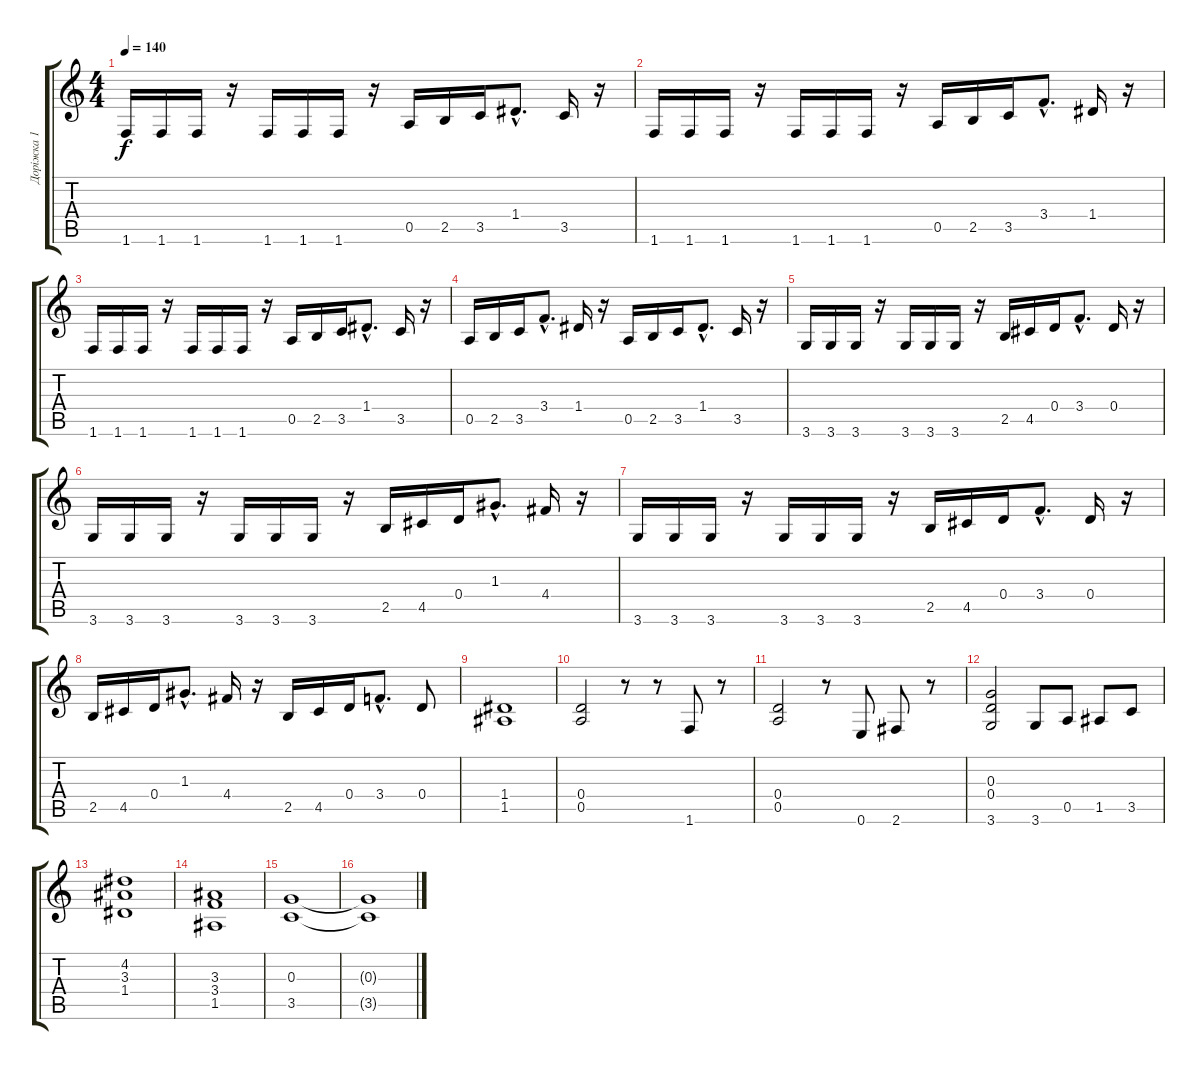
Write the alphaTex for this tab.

\track ("Доріжка 1" "Доріжка 1") {instrument distortionguitar}
\staff {score tabs}
\tuning (E4 B3 G3 D3 A2 E2) {hide}
\ts (4 4)
\tempo 140
\clef g2
\ks c
1.6.16{dy f} 1.6.16 1.6.16 r.16 1.6.16 1.6.16 1.6.16 r.16 0.5.16 2.5.16 3.5.16 1.4{hac}.8{d} 3.5.16 r.16 |
1.6.16 1.6.16 1.6.16 r.16 1.6.16 1.6.16 1.6.16 r.16 0.5.16 2.5.16 3.5.16 3.4{hac}.8{d} 1.4.16 r.16 |
1.6.16 1.6.16 1.6.16 r.16 1.6.16 1.6.16 1.6.16 r.16 0.5.16 2.5.16 3.5.16 1.4{hac}.8{d} 3.5.16 r.16 |
0.5.16 2.5.16 3.5.16 3.4{hac}.8{d} 1.4.16 r.16 0.5.16 2.5.16 3.5.16 1.4{hac}.8{d} 3.5.16 r.16 |
3.6.16 3.6.16 3.6.16 r.16 3.6.16 3.6.16 3.6.16 r.16 2.5.16 4.5.16 0.4.16 3.4{hac}.8{d} 0.4.16 r.16 |
3.6.16 3.6.16 3.6.16 r.16 3.6.16 3.6.16 3.6.16 r.16 2.5.16 4.5.16 0.4.16 1.3{hac}.8{d} 4.4.16 r.16 |
3.6.16 3.6.16 3.6.16 r.16 3.6.16 3.6.16 3.6.16 r.16 2.5.16 4.5.16 0.4.16 3.4{hac}.8{d} 0.4.16 r.16 |
2.5.16 4.5.16 0.4.16 1.3{hac}.8{d} 4.4.16 r.16 2.5.16 4.5.16 0.4.16 3.4{hac}.8{d} 0.4.8 |
(1.4 1.5).1 |
(0.4 0.5).2 r.8 r.8 1.6.8 r.8 |
(0.4 0.5).2 r.8 0.6.8 2.6.8 r.8 |
(0.3 0.4 3.6).2 3.6.8 0.5.8 1.5.8 3.5.8 |
(4.2 3.3 1.4).1 |
(3.3 3.4 1.5).1 |
(0.3 3.5).1 |
(0.3{t} 3.5{t}).1
